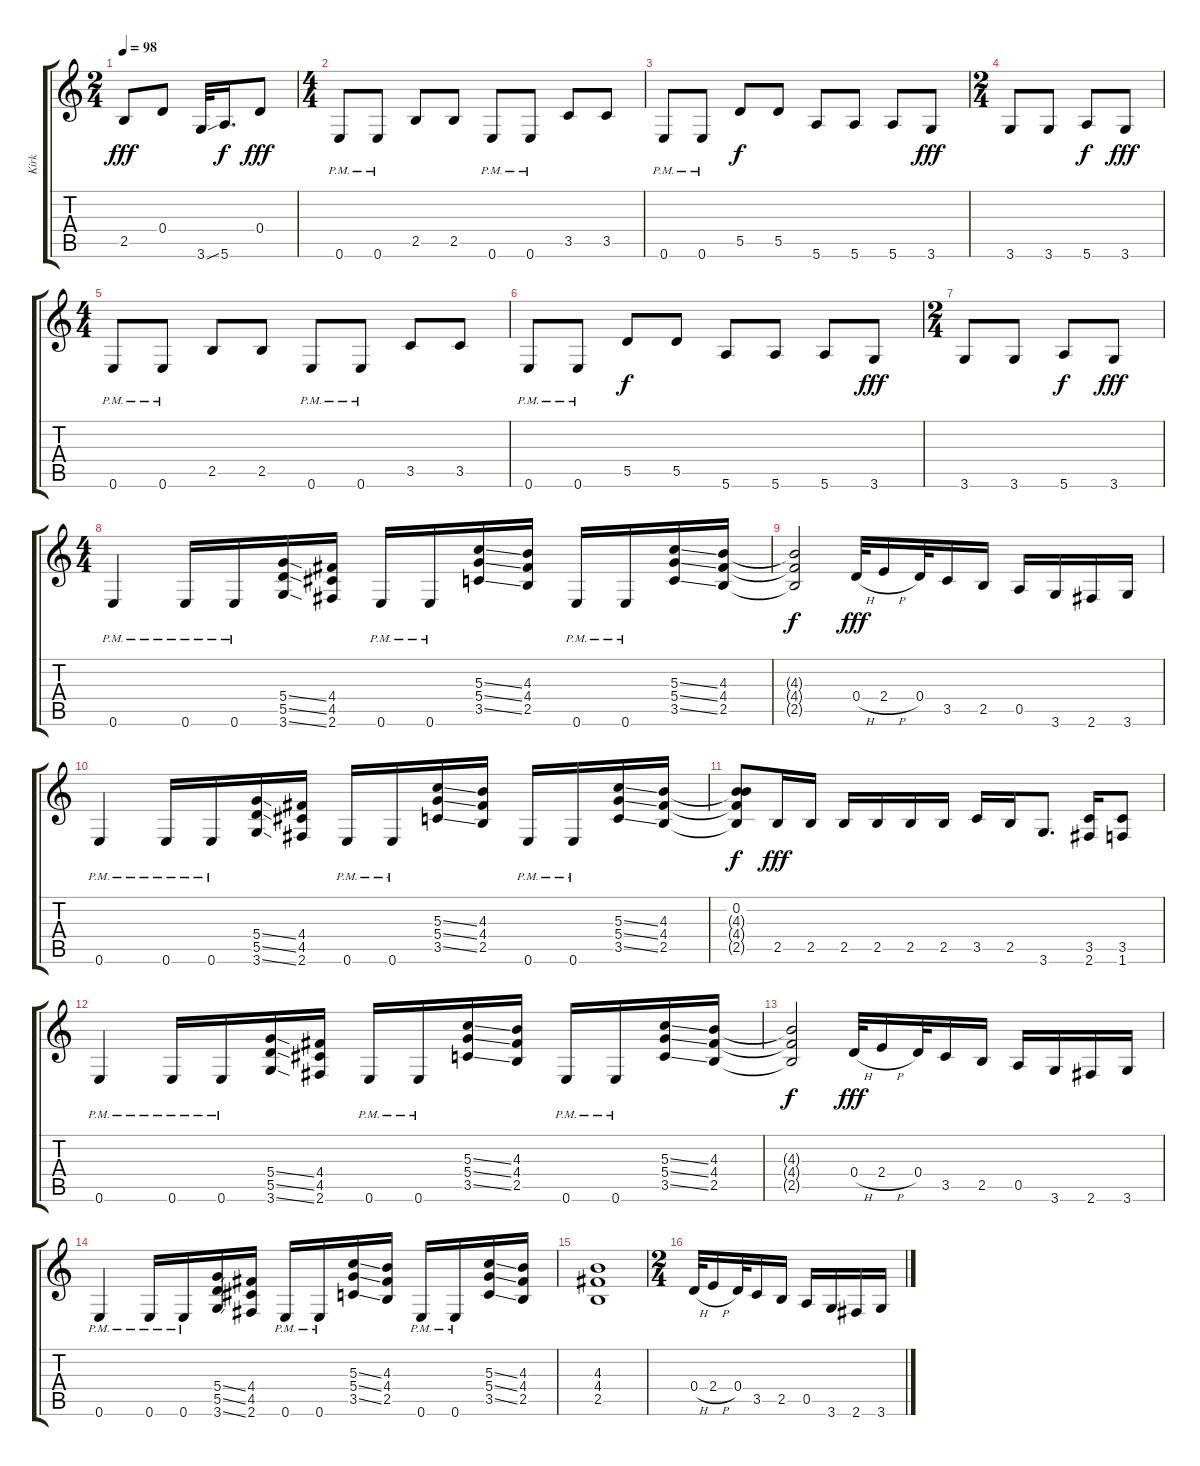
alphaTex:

\track ("Kirk" "Kirk") {instrument electricguitarclean}
\staff {score tabs}
\tuning (E4 B3 G3 D3 A2 E2) {hide}
\ts (2 4)
\tempo 98
\clef g2
\ks c
2.5.8{dy fff} 0.4.8 3.6{ss}.32 5.6.16{d dy f} 0.4.8{dy fff} |
\ts (4 4)
0.6{pm}.8{instrument distortionguitar} 0.6{pm}.8 2.5.8 2.5.8 0.6{pm}.8 0.6{pm}.8 3.5.8 3.5.8 |
0.6{pm}.8 0.6{pm}.8 5.5.8{dy f} 5.5.8 5.6.8 5.6.8 5.6.8 3.6.8{dy fff} |
\ts (2 4)
3.6.8 3.6.8 5.6.8{dy f} 3.6.8{dy fff} |
\ts (4 4)
0.6{pm}.8 0.6{pm}.8 2.5.8 2.5.8 0.6{pm}.8 0.6{pm}.8 3.5.8 3.5.8 |
0.6{pm}.8 0.6{pm}.8 5.5.8{dy f} 5.5.8 5.6.8 5.6.8 5.6.8 3.6.8{dy fff} |
\ts (2 4)
3.6.8 3.6.8 5.6.8{dy f} 3.6.8{dy fff} |
\ts (4 4)
0.6{pm}.4 0.6{pm}.16 0.6{pm}.16 (5.4{ss} 5.5{ss} 3.6{ss}).16 (4.4 4.5 2.6).16 0.6{pm}.16 0.6{pm}.16 (5.3{ss} 5.4{ss} 3.5{ss}).16 (4.3 4.4 2.5).16 0.6{pm}.16 0.6{pm}.16 (5.3{ss} 5.4{ss} 3.5{ss}).16 (4.3 4.4 2.5).16 |
(4.3{t} 4.4{t} 2.5{t}).2{dy f} 0.4{h}.32{dy fff} 2.4{h}.16 0.4.32 3.5.16 2.5.16 0.5.16 3.6.16 2.6.16 3.6.16 |
0.6{pm}.4 0.6{pm}.16 0.6{pm}.16 (5.4{ss} 5.5{ss} 3.6{ss}).16 (4.4 4.5 2.6).16 0.6{pm}.16 0.6{pm}.16 (5.3{ss} 5.4{ss} 3.5{ss}).16 (4.3 4.4 2.5).16 0.6{pm}.16 0.6{pm}.16 (5.3{ss} 5.4{ss} 3.5{ss}).16 (4.3 4.4 2.5).16 |
(0.2 4.3{t} 4.4{t} 2.5{t}).8{dy f} 2.5.16{dy fff} 2.5.16 2.5.16 2.5.16 2.5.16 2.5.16 3.5.16 2.5.16 3.6.8{d} (3.5 2.6).16 (3.5 1.6).8 |
0.6{pm}.4 0.6{pm}.16 0.6{pm}.16 (5.4{ss} 5.5{ss} 3.6{ss}).16 (4.4 4.5 2.6).16 0.6{pm}.16 0.6{pm}.16 (5.3{ss} 5.4{ss} 3.5{ss}).16 (4.3 4.4 2.5).16 0.6{pm}.16 0.6{pm}.16 (5.3{ss} 5.4{ss} 3.5{ss}).16 (4.3 4.4 2.5).16 |
(4.3{t} 4.4{t} 2.5{t}).2{dy f} 0.4{h}.32{dy fff} 2.4{h}.16 0.4.32 3.5.16 2.5.16 0.5.16 3.6.16 2.6.16 3.6.16 |
0.6{pm}.4 0.6{pm}.16 0.6{pm}.16 (5.4{ss} 5.5{ss} 3.6{ss}).16 (4.4 4.5 2.6).16 0.6{pm}.16 0.6{pm}.16 (5.3{ss} 5.4{ss} 3.5{ss}).16 (4.3 4.4 2.5).16 0.6{pm}.16 0.6{pm}.16 (5.3{ss} 5.4{ss} 3.5{ss}).16 (4.3 4.4 2.5).16 |
(4.3 4.4 2.5).1 |
\ts (2 4)
0.4{h}.32 2.4{h}.16 0.4.32 3.5.16 2.5.16 0.5.16 3.6.16 2.6.16 3.6.16
